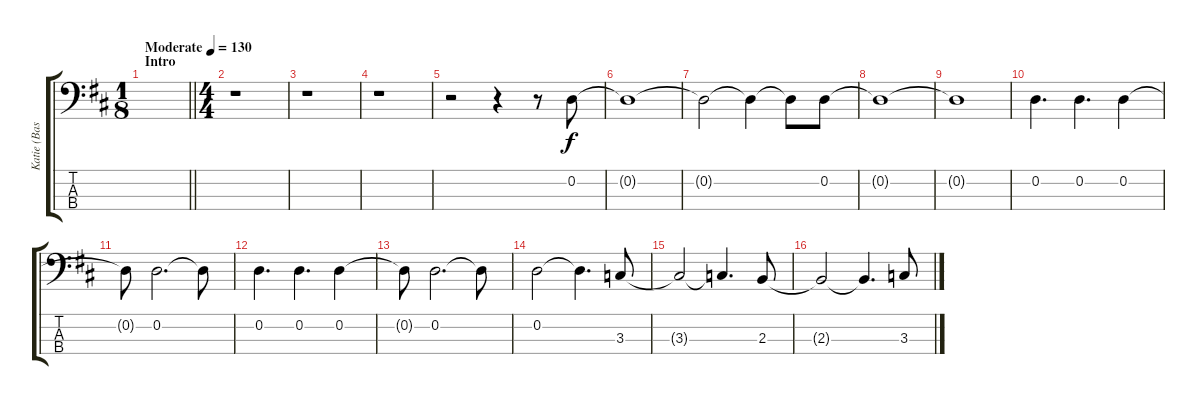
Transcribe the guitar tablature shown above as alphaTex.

\track ("Katie (Bass)" "Katie (Bas") {instrument electricbassfinger}
\staff {score tabs}
\tuning (G2 D2 A1 E1) {hide}
\ts (1 8)
\section ("" "Intro")
\tempo (130 "Moderate")
\clef f4
\barLineRight lightlight
\ks d
|
\ts (4 4)
\section ("" "")
r.1 |
r.1 |
r.1 |
r.2 r.4 r.8 0.2.8 |
0.2{t}.1 |
0.2{t}.2 0.2{t}.4 0.2{t}.8 0.2.8 |
0.2{t}.1 |
0.2{t}.1 |
0.2.4{d} 0.2.4{d} 0.2.4 |
0.2{t}.8 0.2.2{d} 0.2{t}.8 |
0.2.4{d} 0.2.4{d} 0.2.4 |
0.2{t}.8 0.2.2{d} 0.2{t}.8 |
0.2.2 0.2{t}.4{d} 3.3.8 |
3.3{t}.2 3.3{t}.4{d} 2.3.8 |
2.3{t}.2 2.3{t}.4{d} 3.3.8
